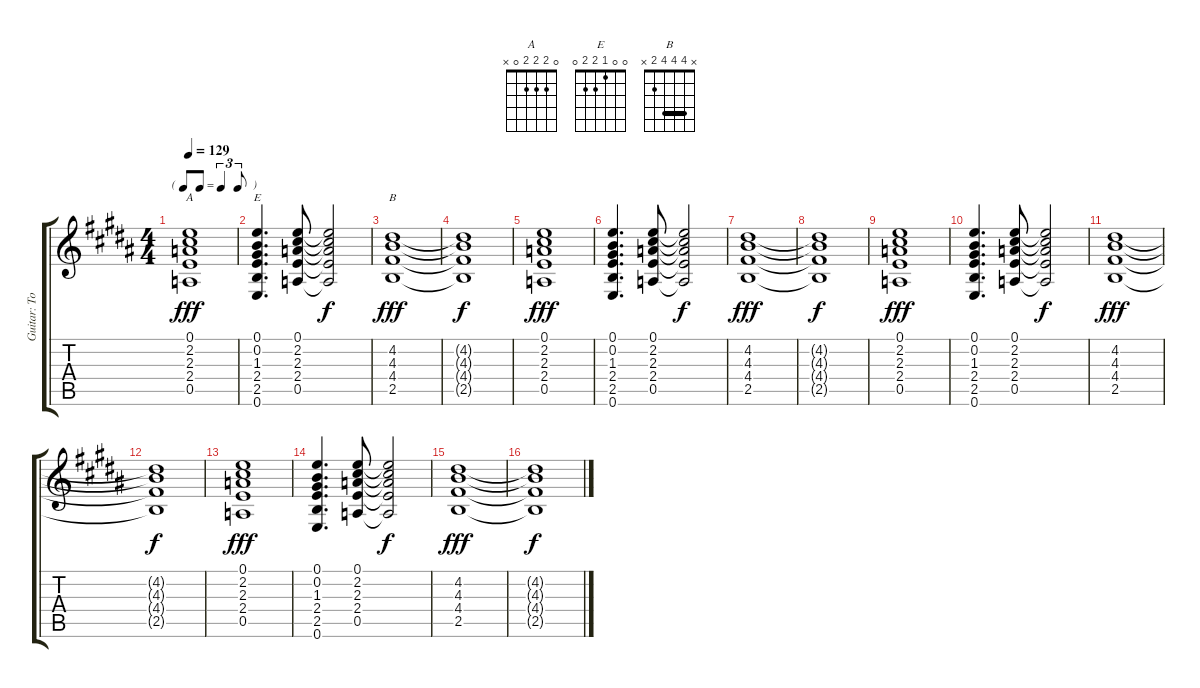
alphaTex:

\track ("Guitar: Tony" "Guitar: To") {instrument overdrivenguitar}
\staff {score tabs}
\tuning (E4 B3 G3 D3 A2 E2) {hide}
\chord ("A" 0 2 2 2 0 x)
\chord ("E" 0 0 1 2 2 0)
\chord ("B" x 4 4 4 2 x) {barre 4}
\ts (4 4)
\tf triplet8th
\tempo 129
\clef g2
\ks b
(0.1 2.2 2.3 2.4 0.5).1{ch "A" dy fff} |
(0.1 0.2 1.3 2.4 2.5 0.6).4{d ch "E"} (0.1 2.2 2.3 2.4 0.5).8 (0.1{t} 2.2{t} 2.3{t} 2.4{t} 0.5{t}).2{dy f} |
(4.2 4.3 4.4 2.5).1{ch "B" dy fff} |
(4.2{t} 4.3{t} 4.4{t} 2.5{t}).1{dy f} |
(0.1 2.2 2.3 2.4 0.5).1{dy fff} |
(0.1 0.2 1.3 2.4 2.5 0.6).4{d} (0.1 2.2 2.3 2.4 0.5).8 (0.1{t} 2.2{t} 2.3{t} 2.4{t} 0.5{t}).2{dy f} |
(4.2 4.3 4.4 2.5).1{dy fff} |
(4.2{t} 4.3{t} 4.4{t} 2.5{t}).1{dy f} |
(0.1 2.2 2.3 2.4 0.5).1{dy fff} |
(0.1 0.2 1.3 2.4 2.5 0.6).4{d} (0.1 2.2 2.3 2.4 0.5).8 (0.1{t} 2.2{t} 2.3{t} 2.4{t} 0.5{t}).2{dy f} |
(4.2 4.3 4.4 2.5).1{dy fff} |
(4.2{t} 4.3{t} 4.4{t} 2.5{t}).1{dy f} |
(0.1 2.2 2.3 2.4 0.5).1{dy fff} |
(0.1 0.2 1.3 2.4 2.5 0.6).4{d} (0.1 2.2 2.3 2.4 0.5).8 (0.1{t} 2.2{t} 2.3{t} 2.4{t} 0.5{t}).2{dy f} |
(4.2 4.3 4.4 2.5).1{dy fff} |
(4.2{t} 4.3{t} 4.4{t} 2.5{t}).1{dy f}
